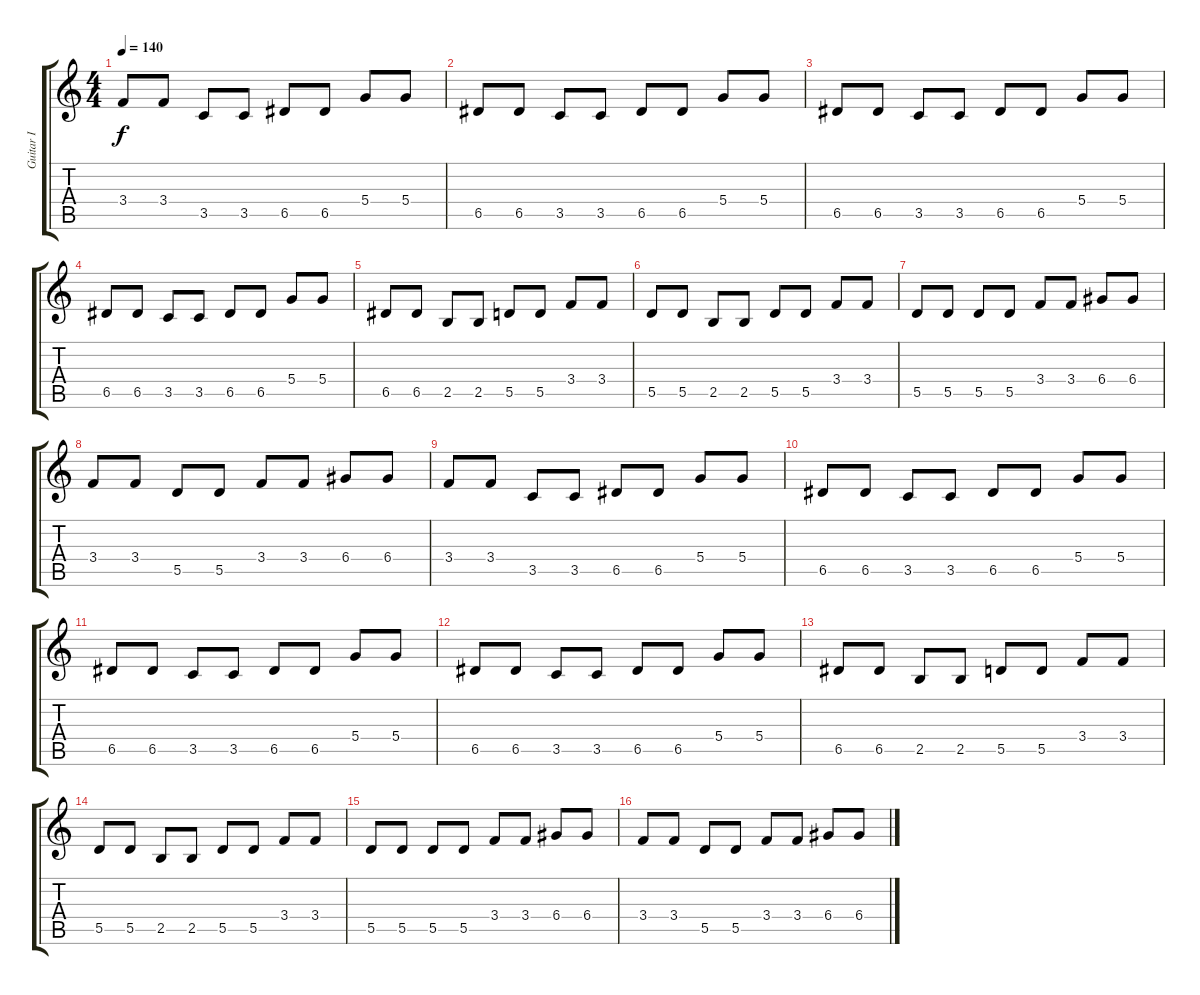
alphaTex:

\track ("Guitar I" "Guitar I") {instrument distortionguitar}
\staff {score tabs}
\tuning (E4 B3 G3 D3 A2 E2) {hide}
\ts (4 4)
\tempo 140
\clef g2
\ks c
3.4.8{dy f} 3.4.8 3.5.8 3.5.8 6.5.8 6.5.8 5.4.8 5.4.8 |
6.5.8 6.5.8 3.5.8 3.5.8 6.5.8 6.5.8 5.4.8 5.4.8 |
6.5.8 6.5.8 3.5.8 3.5.8 6.5.8 6.5.8 5.4.8 5.4.8 |
6.5.8 6.5.8 3.5.8 3.5.8 6.5.8 6.5.8 5.4.8 5.4.8 |
6.5.8 6.5.8 2.5.8 2.5.8 5.5.8 5.5.8 3.4.8 3.4.8 |
5.5.8 5.5.8 2.5.8 2.5.8 5.5.8 5.5.8 3.4.8 3.4.8 |
5.5.8 5.5.8 5.5.8 5.5.8 3.4.8 3.4.8 6.4.8 6.4.8 |
3.4.8 3.4.8 5.5.8 5.5.8 3.4.8 3.4.8 6.4.8 6.4.8 |
3.4.8 3.4.8 3.5.8 3.5.8 6.5.8 6.5.8 5.4.8 5.4.8 |
6.5.8 6.5.8 3.5.8 3.5.8 6.5.8 6.5.8 5.4.8 5.4.8 |
6.5.8 6.5.8 3.5.8 3.5.8 6.5.8 6.5.8 5.4.8 5.4.8 |
6.5.8 6.5.8 3.5.8 3.5.8 6.5.8 6.5.8 5.4.8 5.4.8 |
6.5.8 6.5.8 2.5.8 2.5.8 5.5.8 5.5.8 3.4.8 3.4.8 |
5.5.8 5.5.8 2.5.8 2.5.8 5.5.8 5.5.8 3.4.8 3.4.8 |
5.5.8 5.5.8 5.5.8 5.5.8 3.4.8 3.4.8 6.4.8 6.4.8 |
3.4.8 3.4.8 5.5.8 5.5.8 3.4.8 3.4.8 6.4.8 6.4.8
